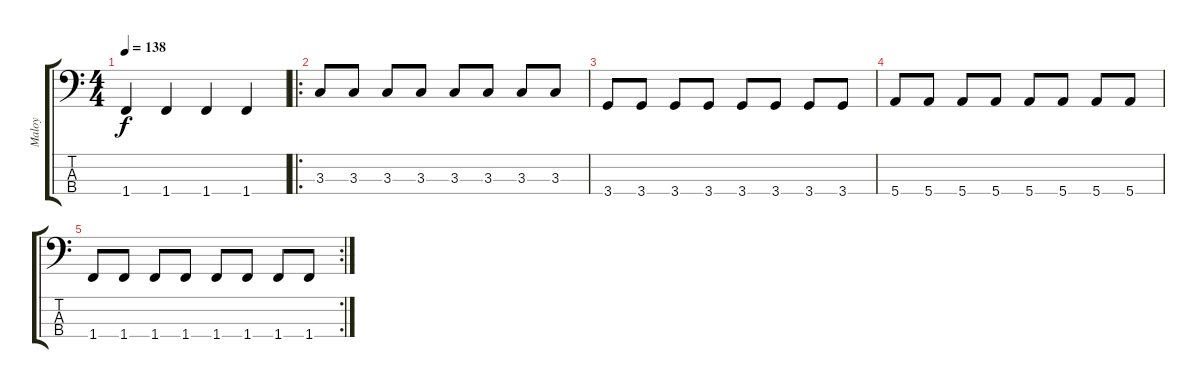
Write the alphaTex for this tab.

\track ("Maloy" "Maloy") {instrument electricbasspick}
\staff {score tabs}
\tuning (G2 D2 A1 E1) {hide}
\ts (4 4)
\tempo 138
\clef f4
\ks c
1.4.4{dy f} 1.4.4 1.4.4 1.4.4 |
\ro
3.3.8 3.3.8 3.3.8 3.3.8 3.3.8 3.3.8 3.3.8 3.3.8 |
3.4.8 3.4.8 3.4.8 3.4.8 3.4.8 3.4.8 3.4.8 3.4.8 |
5.4.8 5.4.8 5.4.8 5.4.8 5.4.8 5.4.8 5.4.8 5.4.8 |
\rc 2
1.4.8 1.4.8 1.4.8 1.4.8 1.4.8 1.4.8 1.4.8 1.4.8
